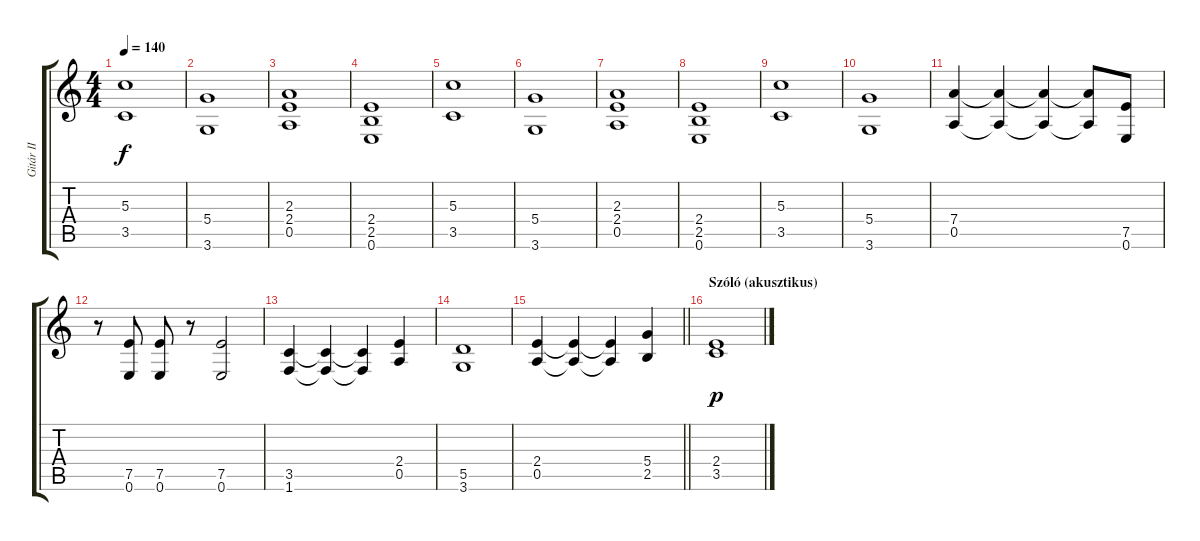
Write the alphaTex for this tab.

\track ("Gitár II" "Gitár II") {instrument distortionguitar}
\staff {score tabs}
\tuning (E4 B3 G3 D3 A2 E2) {hide}
\ts (4 4)
\tempo 140
\clef g2
\ks c
(5.3 3.5).1{dy f} |
(5.4 3.6).1 |
(2.3 2.4 0.5).1 |
(2.4 2.5 0.6).1 |
(5.3 3.5).1 |
(5.4 3.6).1 |
(2.3 2.4 0.5).1 |
(2.4 2.5 0.6).1 |
(5.3 3.5).1 |
(5.4 3.6).1 |
(7.4 0.5).4 (7.4{t} 0.5{t}).4 (7.4{t} 0.5{t}).4 (7.4{t} 0.5{t}).8 (7.5 0.6).8 |
r.8 (7.5 0.6).8 (7.5 0.6).8 r.8 (7.5 0.6).2 |
(3.5 1.6).4 (3.5{t} 1.6{t}).4 (3.5{t} 1.6{t}).4 (2.4 0.5).4 |
(5.5 3.6).1 |
\barLineRight lightlight
(2.4 0.5).4 (2.4{t} 0.5{t}).4 (2.4{t} 0.5{t}).4 (5.4 2.5).4 |
\section ("" "Szóló (akusztikus)")
(2.4 3.5).1{dy p}
